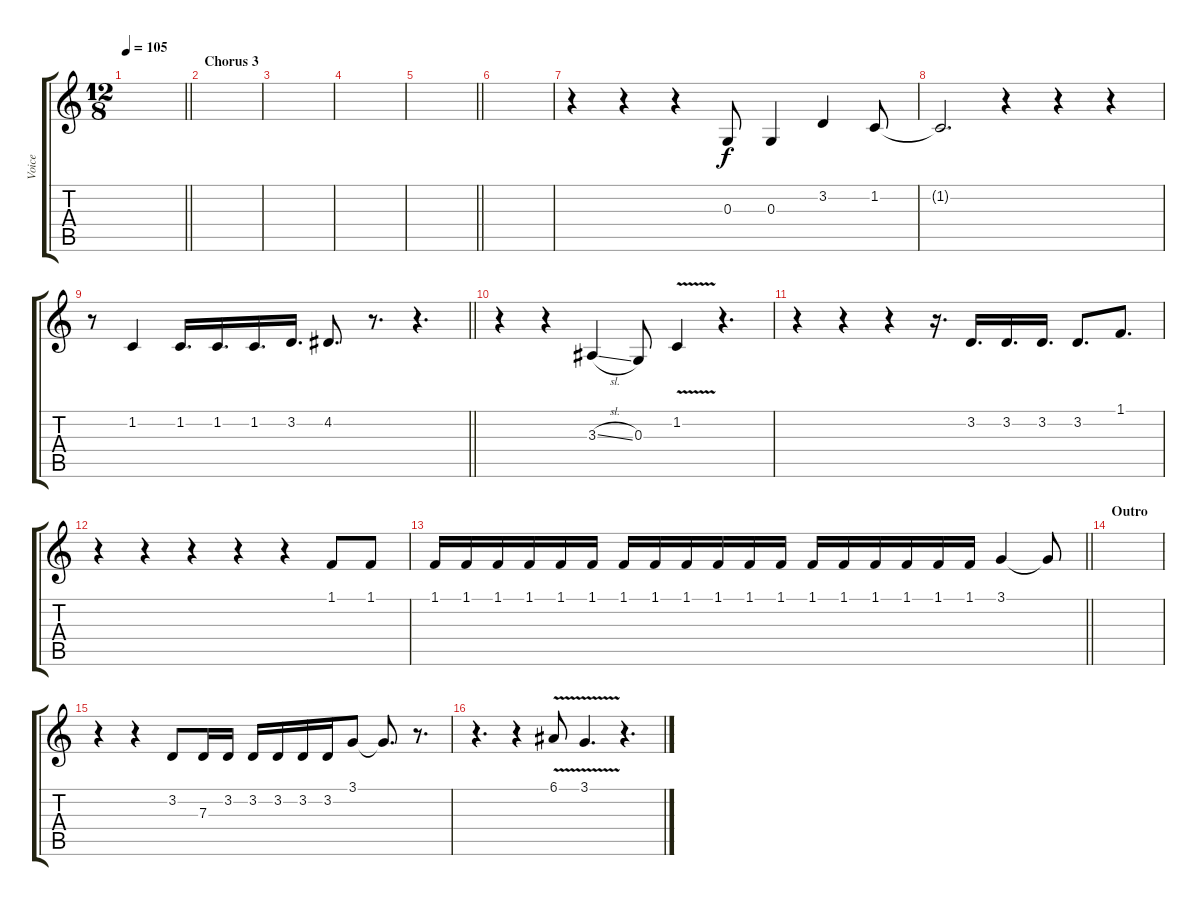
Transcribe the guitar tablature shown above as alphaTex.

\track ("Voice" "Voice") {instrument lead5charang}
\staff {score tabs}
\tuning (E4 B3 G3 D3 A2 E2) {hide}
\ts (12 8)
\tempo 105
\clef g2
\barLineRight lightlight
\ks c
|
\section ("" "Chorus 3")
|
|
|
\barLineRight lightlight
|
|
r.4 r.4 r.4 0.3.8 0.3.4 3.2.4 1.2.8 |
1.2{t}.2{d} r.4 r.4 r.4 |
\barLineRight lightlight
r.8 1.2.4 1.2.16{d} 1.2.16{d} 1.2.16{d} 3.2.16{d} 4.2.8{d} r.8{d} r.4{d} |
r.4 r.4 3.3{sl}.4 0.3.8 1.2{v}.4 r.4{d} |
r.4 r.4 r.4 r.16{d} 3.2.16{d} 3.2.16{d} 3.2.16{d} 3.2.8{d} 1.1.8{d} |
r.4 r.4 r.4 r.4 r.4 1.1.8 1.1.8 |
\barLineRight lightlight
1.1.16 1.1.16 1.1.16 1.1.16 1.1.16 1.1.16 1.1.16 1.1.16 1.1.16 1.1.16 1.1.16 1.1.16 1.1.16 1.1.16 1.1.16 1.1.16 1.1.16 1.1.16 3.1.4 3.1{t}.8 |
\section ("" "Outro")
|
r.4 r.4 3.2.8 7.3.16 3.2.16 3.2.16 3.2.16 3.2.16 3.2.16 3.1.8 3.1{t}.8{d} r.8{d} |
r.4{d} r.4 6.1{v}.8 3.1{v}.4{d} r.4{d}
